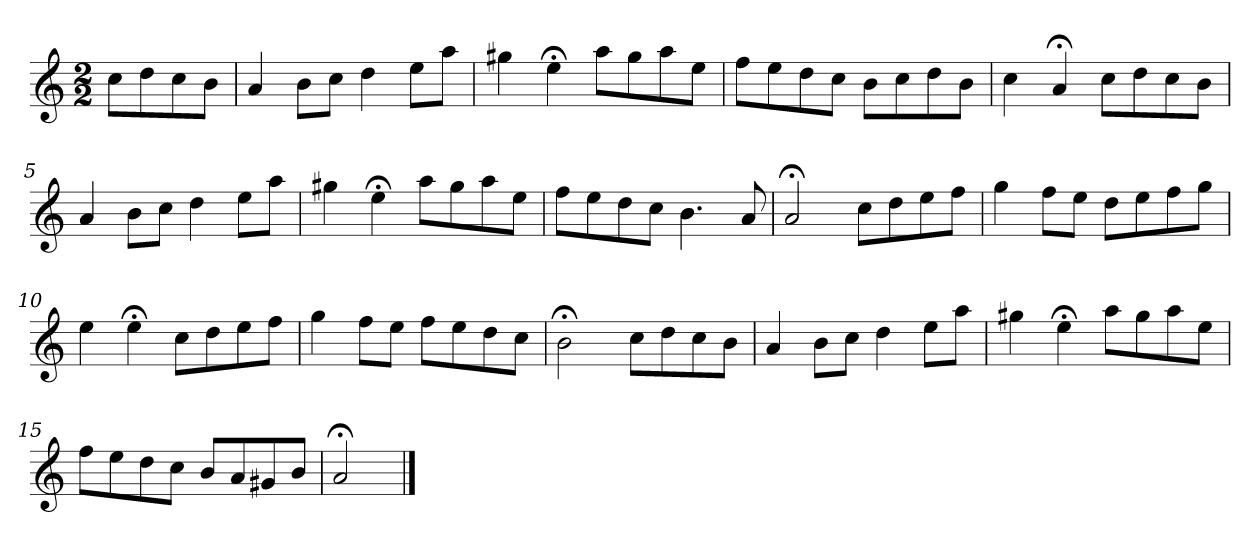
**kern
*part1
*staff1
*k[]
*a:
*M2/2
*MM120
=
8ccL
8dd
8cc
8bJ
=1
4a
8bL
8ccJ
4dd
8eeL
8aaJ
=2
4gg#X
4ee;<
8aaL
8gg#
8aa
8eeJ
=3
8ffL
8ee
8dd
8ccJ
8bL
8cc
8dd
8bJ
=4
4cc
4a;<
8ccL
8dd
8cc
8bJ
=5
4a
8bL
8ccJ
4dd
8eeL
8aaJ
=6
4gg#X
4ee;<
8aaL
8gg#
8aa
8eeJ
=7
8ffL
8ee
8dd
8ccJ
4.b
8a
=8
2a;<
8ccL
8dd
8ee
8ffJ
=9
4gg
8ffL
8eeJ
8ddL
8ee
8ff
8ggJ
=10
4ee
4ee;<
8ccL
8dd
8ee
8ffJ
=11
4gg
8ffL
8eeJ
8ffL
8ee
8dd
8ccJ
=12
2b;<
8ccL
8dd
8cc
8bJ
=13
4a
8bL
8ccJ
4dd
8eeL
8aaJ
=14
4gg#X
4ee;<
8aaL
8gg#
8aa
8eeJ
=15
8ffL
8ee
8dd
8ccJ
8bL
8a
8g#X
8bJ
=16
2a;<
==
*-
